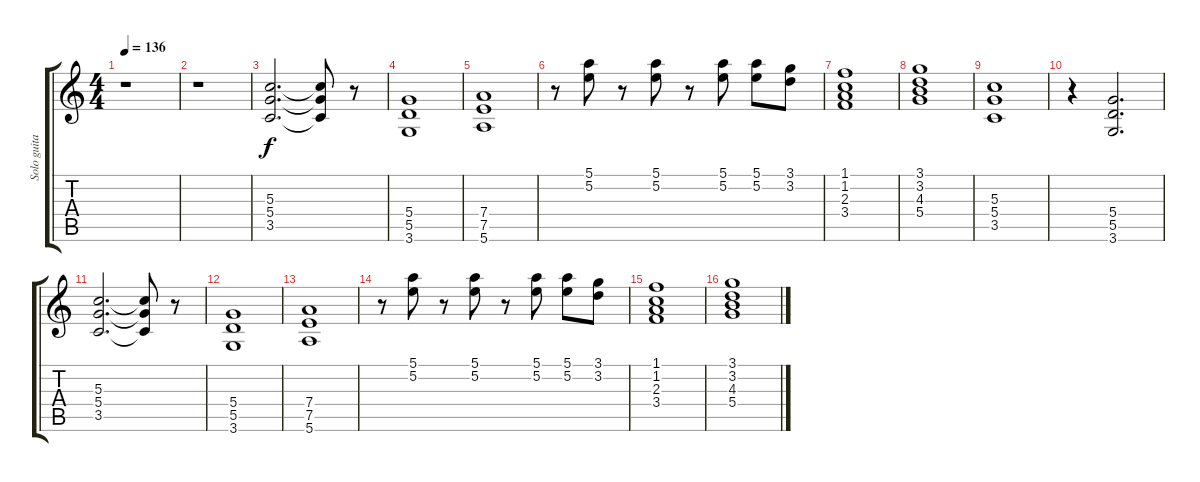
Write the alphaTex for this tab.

\track ("Solo guitar" "Solo guita") {instrument overdrivenguitar}
\staff {score tabs}
\tuning (E4 B3 G3 D3 A2 E2) {hide}
\ts (4 4)
\tempo 136
\clef g2
\ks c
r.1{dy f} |
r.1 |
(5.3 5.4 3.5).2{d} (5.3{t} 5.4{t} 3.5{t}).8 r.8 |
(5.4 5.5 3.6).1 |
(7.4 7.5 5.6).1 |
r.8 (5.1 5.2).8 r.8 (5.1 5.2).8 r.8 (5.1 5.2).8 (5.1 5.2).8 (3.1 3.2).8 |
(1.1 1.2 2.3 3.4).1 |
(3.1 3.2 4.3 5.4).1 |
(5.3 5.4 3.5).1 |
r.4 (5.4 5.5 3.6).2{d} |
(5.3 5.4 3.5).2{d} (5.3{t} 5.4{t} 3.5{t}).8 r.8 |
(5.4 5.5 3.6).1 |
(7.4 7.5 5.6).1 |
r.8 (5.1 5.2).8 r.8 (5.1 5.2).8 r.8 (5.1 5.2).8 (5.1 5.2).8 (3.1 3.2).8 |
(1.1 1.2 2.3 3.4).1 |
(3.1 3.2 4.3 5.4).1
